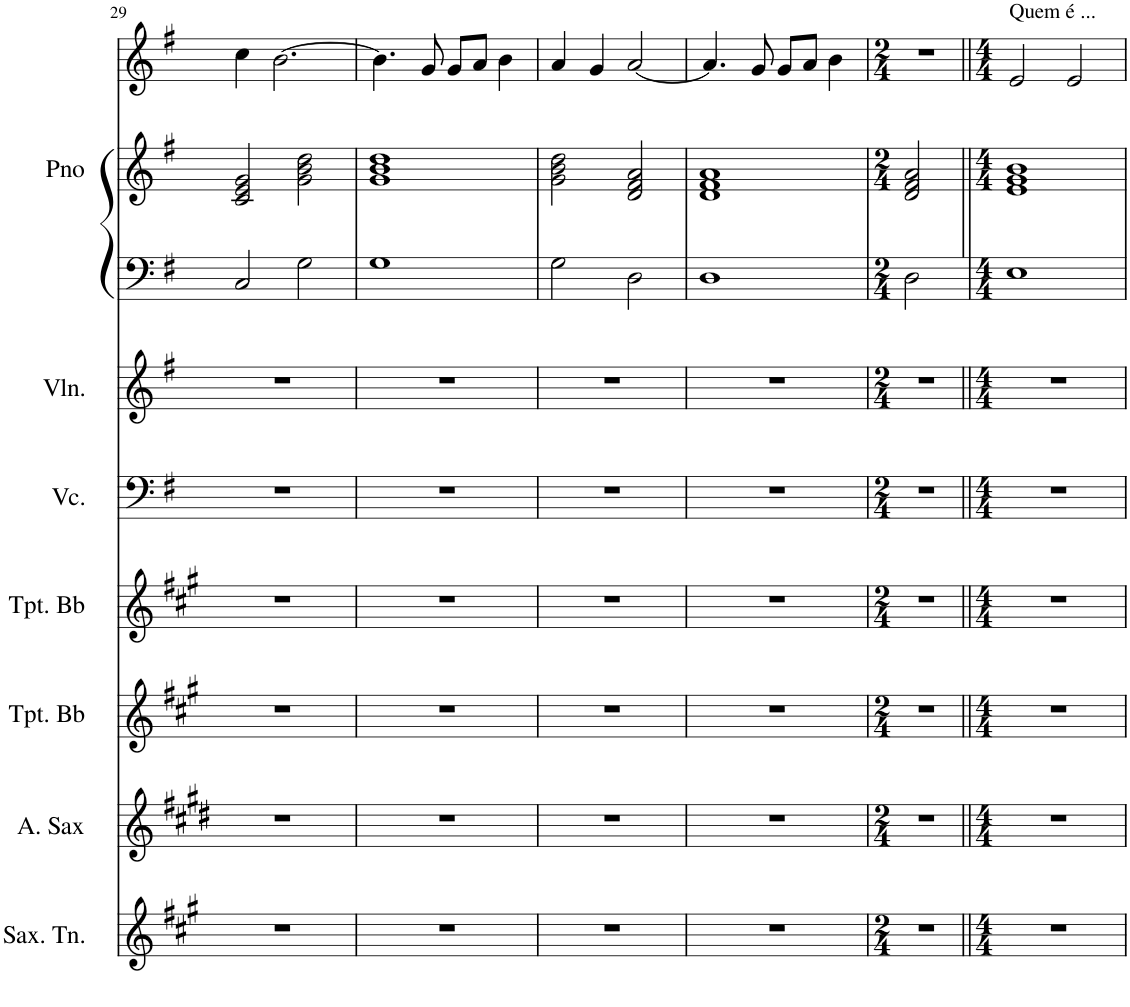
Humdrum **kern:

**kern	**kern	**kern	**kern	**kern	**kern	**kern	**kern	**kern
*part7	*part6	*part5	*part4	*part3	*part2	*part1	*part1	*part1
*staff9	*staff8	*staff7	*staff6	*staff5	*staff4	*staff3	*staff2	*staff1
*I"Saxofone Tenor	*I"Saxofone Alto	*I"Trompete Bb	*I"Trompete Bb	*I"Violoncelo	*I"Violino	*I"Piano	*	*
*I'Sax. Tn.	*	*I'Tpt. Bb	*I'Tpt. Bb	*I'Vc.	*I'Vln.	*I'Pno	*	*
!!LO:PB:g=z
*clefG2	*clefG2	*clefG2	*clefG2	*clefF4	*clefG2	*clefF4	*clefG2	*clefG2
*Trd8c14	*Trd5c9	*Trd1c2	*Trd1c2	*	*	*	*	*
*k[f#c#g#]	*k[f#c#g#d#]	*k[f#c#g#]	*k[f#c#g#]	*k[f#]	*k[f#]	*k[f#]	*k[f#]	*k[f#]
*M4/4	*M4/4	*M4/4	*M4/4	*M4/4	*M4/4	*M4/4	*M4/4	*M4/4
=29	=29	=29	=29	=29	=29	=29	=29	=29
1r	1r	1r	1r	1r	1r	2C/	2c/ 2e/ 2g/	4cc\
.	.	.	.	.	.	.	.	[2.b\
.	.	.	.	.	.	2G\	2g\ 2b\ 2dd\	.
=30	=30	=30	=30	=30	=30	=30	=30	=30
1r	1r	1r	1r	1r	1r	1G	1g 1b 1dd	4.b\]
.	.	.	.	.	.	.	.	8g/
.	.	.	.	.	.	.	.	8g/L
.	.	.	.	.	.	.	.	8a/J
.	.	.	.	.	.	.	.	4b\
=31	=31	=31	=31	=31	=31	=31	=31	=31
1r	1r	1r	1r	1r	1r	2G\	2g\ 2b\ 2dd\	4a/
.	.	.	.	.	.	.	.	4g/
.	.	.	.	.	.	2D\	2d/ 2f#/ 2a/	[2a/
=32	=32	=32	=32	=32	=32	=32	=32	=32
1r	1r	1r	1r	1r	1r	1D	1d 1f# 1a	4.a/]
.	.	.	.	.	.	.	.	8g/
.	.	.	.	.	.	.	.	8g/L
.	.	.	.	.	.	.	.	8a/J
.	.	.	.	.	.	.	.	4b\
=33	=33	=33	=33	=33	=33	=33	=33	=33
*M2/4	*M2/4	*M2/4	*M2/4	*M2/4	*M2/4	*M2/4	*M2/4	*M2/4
2r	2r	2r	2r	2r	2r	2D\	2d/ 2f#/ 2a/	2r
=34||	=34||	=34||	=34||	=34||	=34||	=34||	=34||	=34||
*M4/4	*M4/4	*M4/4	*M4/4	*M4/4	*M4/4	*M4/4	*M4/4	*M4/4
!	!	!	!	!	!	!	!	!LO:TX:a:t=Quem é ...
1r	1r	1r	1r	1r	1r	1E	1e 1g 1b	2e/
.	.	.	.	.	.	.	.	2e/
=	=	=	=	=	=	=	=	=
*-	*-	*-	*-	*-	*-	*-	*-	*-
